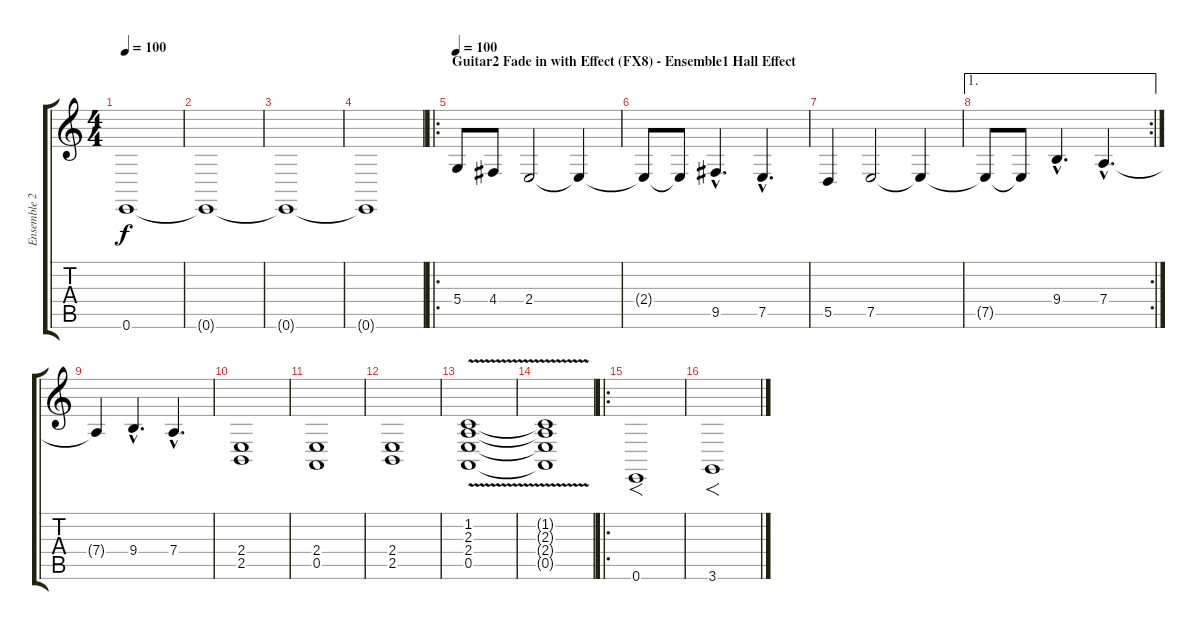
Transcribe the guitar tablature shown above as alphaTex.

\track ("Ensemble 2" "Ensemble 2") {instrument stringensemble2}
\staff {score tabs}
\tuning (E4 B3 G3 D3 A2 E2) {hide}
\ts (4 4)
\tempo 100
\clef g2
\ks c
0.6{t}.1{dy f volume 0} |
0.6{t}.1 |
0.6{t}.1 |
0.6{t}.1 |
\ro
\section ("" "Guitar2 Fade in with Effect (FX8) - Ensemble1 Hall Effect")
\tempo 100
5.4.8{volume 10 balance 16 instrument stringensemble1} 4.4.8 2.4.2 2.4{t}.4 |
2.4{t}.8 2.4{t}.8 9.5{hac}.4{d} 7.5{hac}.4{d} |
5.5.4 7.5.2 7.5{t}.4 |
\ae 1
\rc 2
7.5{t}.8 7.5{t}.8 9.4{hac}.4{d} 7.4{hac}.4{d} |
7.4{t}.4 9.4{hac}.4{d} 7.4{hac}.4{d} |
(2.4 2.5).1{volume 10 balance 16 instrument stringensemble2} |
(2.4 0.5).1 |
(2.4 2.5).1 |
(1.2{v} 2.3{v} 2.4{v} 0.5{v}).1{volume 7} |
(1.2{t} 2.3{t} 2.4{t} 0.5{t}).1 |
\ro
0.6.1{f volume 11 instrument stringensemble1} |
3.6.1{f}
